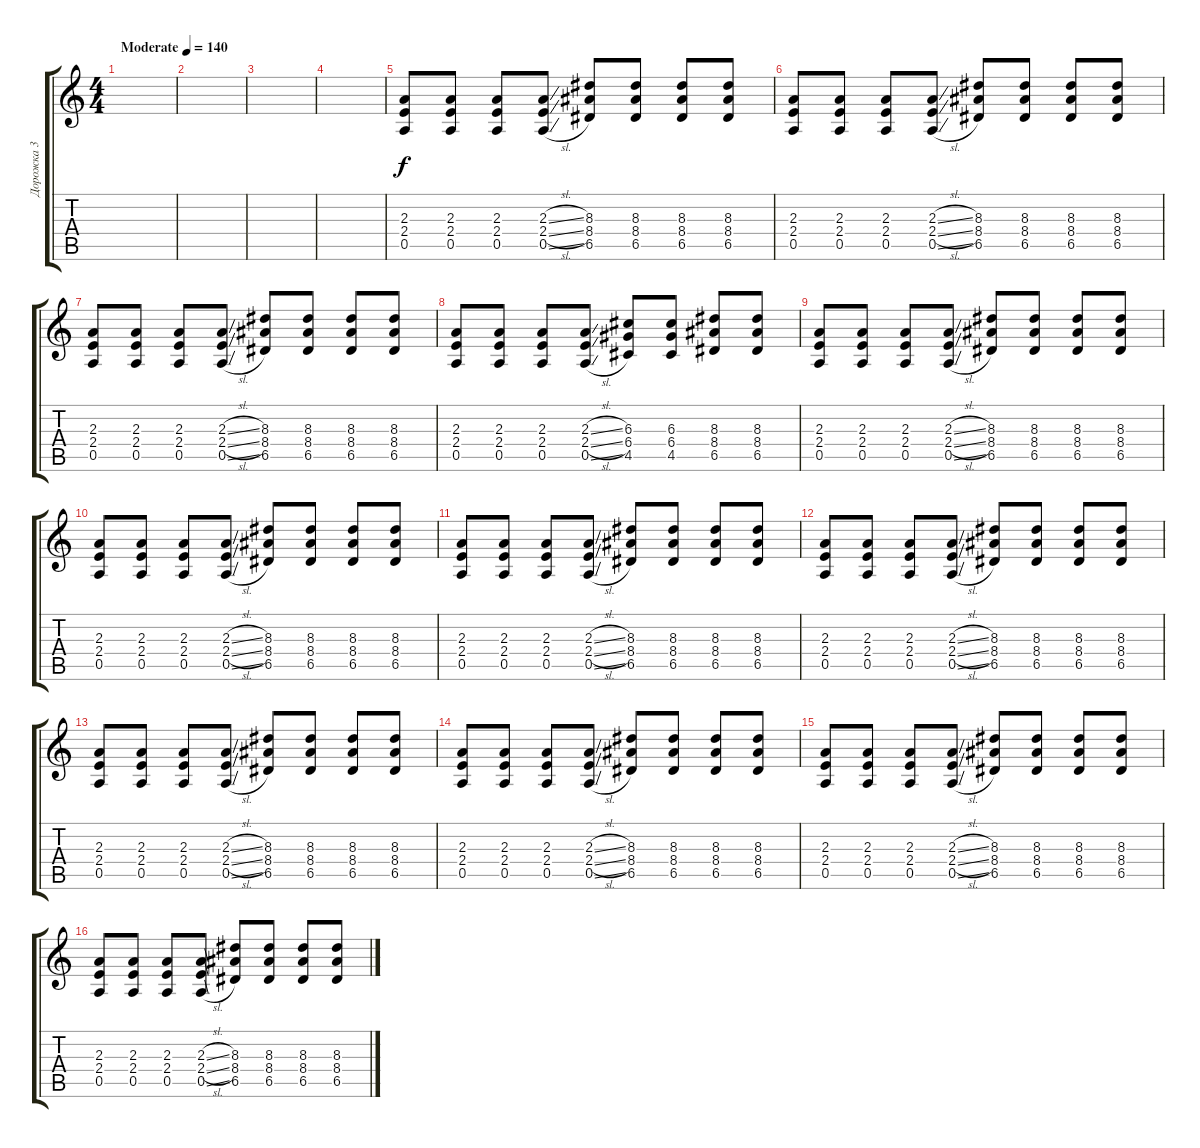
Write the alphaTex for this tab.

\track ("Дорожка 3" "Дорожка 3") {instrument distortionguitar}
\staff {score tabs}
\tuning (E4 B3 G3 D3 A2 E2) {hide}
\ts (4 4)
\tempo (140 "Moderate")
\clef g2
\ks c
|
|
|
|
(2.3 2.4 0.5).8 (2.3 2.4 0.5).8 (2.3 2.4 0.5).8 (2.3{sl} 2.4{sl} 0.5{sl}).8 (8.3 8.4 6.5).8 (8.3 8.4 6.5).8 (8.3 8.4 6.5).8 (8.3 8.4 6.5).8 |
(2.3 2.4 0.5).8 (2.3 2.4 0.5).8 (2.3 2.4 0.5).8 (2.3{sl} 2.4{sl} 0.5{sl}).8 (8.3 8.4 6.5).8 (8.3 8.4 6.5).8 (8.3 8.4 6.5).8 (8.3 8.4 6.5).8 |
(2.3 2.4 0.5).8 (2.3 2.4 0.5).8 (2.3 2.4 0.5).8 (2.3{sl} 2.4{sl} 0.5{sl}).8 (8.3 8.4 6.5).8 (8.3 8.4 6.5).8 (8.3 8.4 6.5).8 (8.3 8.4 6.5).8 |
(2.3 2.4 0.5).8 (2.3 2.4 0.5).8 (2.3 2.4 0.5).8 (2.3{sl} 2.4{sl} 0.5{sl}).8 (6.3 6.4 4.5).8 (6.3 6.4 4.5).8 (8.3 8.4 6.5).8 (8.3 8.4 6.5).8 |
(2.3 2.4 0.5).8 (2.3 2.4 0.5).8 (2.3 2.4 0.5).8 (2.3{sl} 2.4{sl} 0.5{sl}).8 (8.3 8.4 6.5).8 (8.3 8.4 6.5).8 (8.3 8.4 6.5).8 (8.3 8.4 6.5).8 |
(2.3 2.4 0.5).8 (2.3 2.4 0.5).8 (2.3 2.4 0.5).8 (2.3{sl} 2.4{sl} 0.5{sl}).8 (8.3 8.4 6.5).8 (8.3 8.4 6.5).8 (8.3 8.4 6.5).8 (8.3 8.4 6.5).8 |
(2.3 2.4 0.5).8 (2.3 2.4 0.5).8 (2.3 2.4 0.5).8 (2.3{sl} 2.4{sl} 0.5{sl}).8 (8.3 8.4 6.5).8 (8.3 8.4 6.5).8 (8.3 8.4 6.5).8 (8.3 8.4 6.5).8 |
(2.3 2.4 0.5).8 (2.3 2.4 0.5).8 (2.3 2.4 0.5).8 (2.3{sl} 2.4{sl} 0.5{sl}).8 (8.3 8.4 6.5).8 (8.3 8.4 6.5).8 (8.3 8.4 6.5).8 (8.3 8.4 6.5).8 |
(2.3 2.4 0.5).8 (2.3 2.4 0.5).8 (2.3 2.4 0.5).8 (2.3{sl} 2.4{sl} 0.5{sl}).8 (8.3 8.4 6.5).8 (8.3 8.4 6.5).8 (8.3 8.4 6.5).8 (8.3 8.4 6.5).8 |
(2.3 2.4 0.5).8 (2.3 2.4 0.5).8 (2.3 2.4 0.5).8 (2.3{sl} 2.4{sl} 0.5{sl}).8 (8.3 8.4 6.5).8 (8.3 8.4 6.5).8 (8.3 8.4 6.5).8 (8.3 8.4 6.5).8 |
(2.3 2.4 0.5).8 (2.3 2.4 0.5).8 (2.3 2.4 0.5).8 (2.3{sl} 2.4{sl} 0.5{sl}).8 (8.3 8.4 6.5).8 (8.3 8.4 6.5).8 (8.3 8.4 6.5).8 (8.3 8.4 6.5).8 |
(2.3 2.4 0.5).8 (2.3 2.4 0.5).8 (2.3 2.4 0.5).8 (2.3{sl} 2.4{sl} 0.5{sl}).8 (8.3 8.4 6.5).8 (8.3 8.4 6.5).8 (8.3 8.4 6.5).8 (8.3 8.4 6.5).8
